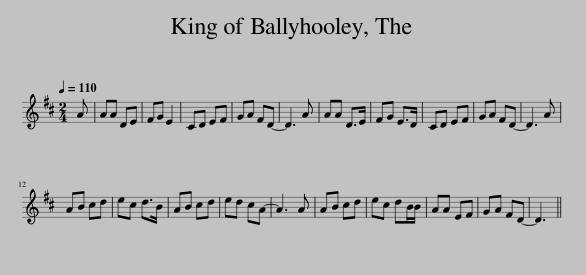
X:1
L:1/8
Q:1/4=110
M:2/4
I:linebreak $
K:D
V:1 treble
V:1
 A | AA DE | FG E2 | CD EF | GA FD- | %5
 D3 A | AA D>E | FG E>D | CD EF | GA FD- | %10
 D3 A |$ AB cd | ec d>B | AB cd | ed cA- | %15
 A3 A | AB cd | ec dB/B/ | AA EF | GA FD- | %20
 D3 || %21
